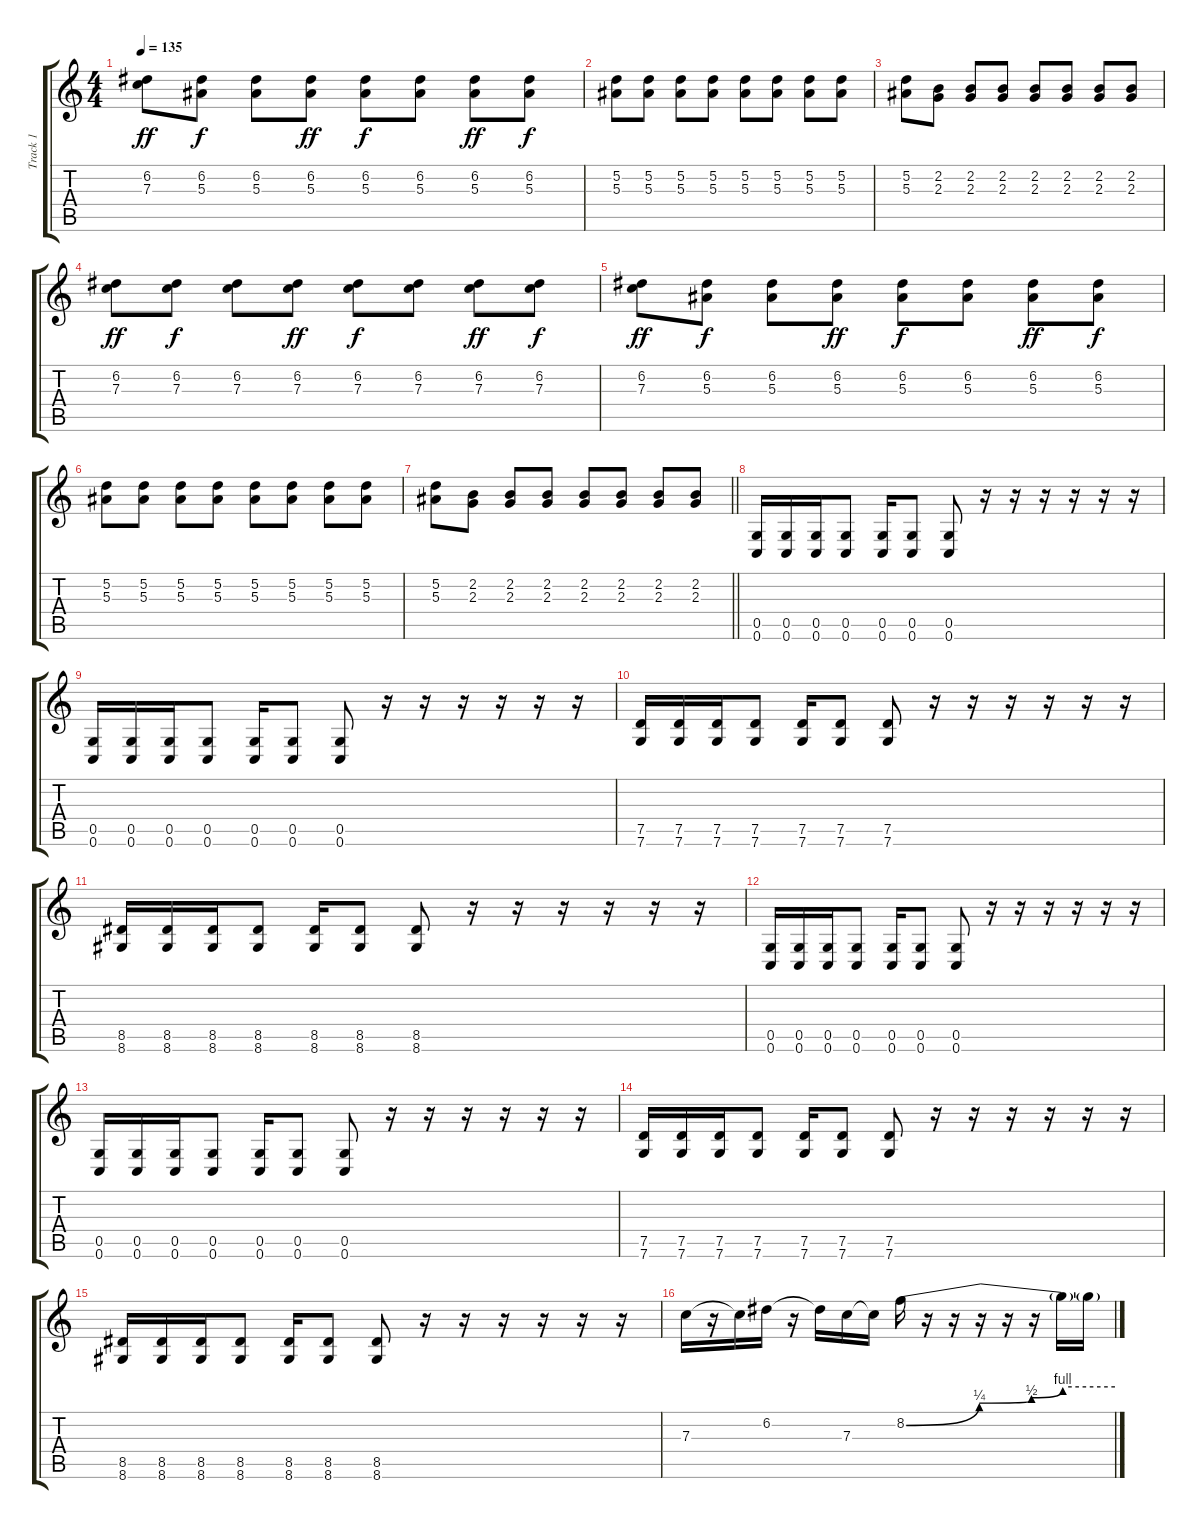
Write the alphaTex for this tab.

\track ("Track 1" "Track 1") {instrument distortionguitar}
\staff {score tabs}
\tuning (D4 A3 F3 C3 G2 C2) {hide}
\ts (4 4)
\tempo 135
\clef g2
\ks c
(6.2 7.3).8{dy ff} (6.2 5.3).8{dy f} (6.2 5.3).8 (6.2 5.3).8{dy ff} (6.2 5.3).8{dy f} (6.2 5.3).8 (6.2 5.3).8{dy ff} (6.2 5.3).8{dy f} |
(5.2 5.3).8 (5.2 5.3).8 (5.2 5.3).8 (5.2 5.3).8 (5.2 5.3).8 (5.2 5.3).8 (5.2 5.3).8 (5.2 5.3).8 |
(5.2 5.3).8 (2.2 2.3).8 (2.2 2.3).8 (2.2 2.3).8 (2.2 2.3).8 (2.2 2.3).8 (2.2 2.3).8 (2.2 2.3).8 |
(6.2 7.3).8{dy ff} (6.2 7.3).8{dy f} (6.2 7.3).8 (6.2 7.3).8{dy ff} (6.2 7.3).8{dy f} (6.2 7.3).8 (6.2 7.3).8{dy ff} (6.2 7.3).8{dy f} |
(6.2 7.3).8{dy ff} (6.2 5.3).8{dy f} (6.2 5.3).8 (6.2 5.3).8{dy ff} (6.2 5.3).8{dy f} (6.2 5.3).8 (6.2 5.3).8{dy ff} (6.2 5.3).8{dy f} |
(5.2 5.3).8 (5.2 5.3).8 (5.2 5.3).8 (5.2 5.3).8 (5.2 5.3).8 (5.2 5.3).8 (5.2 5.3).8 (5.2 5.3).8 |
\barLineRight lightlight
(5.2 5.3).8 (2.2 2.3).8 (2.2 2.3).8 (2.2 2.3).8 (2.2 2.3).8 (2.2 2.3).8 (2.2 2.3).8 (2.2 2.3).8 |
\section ("" "")
(0.5 0.6).16{instrument distortionguitar} (0.5 0.6).16 (0.5 0.6).16 (0.5 0.6).8 (0.5 0.6).16 (0.5 0.6).8 (0.5 0.6).8 r.16 r.16 r.16 r.16 r.16 r.16 |
(0.5 0.6).16 (0.5 0.6).16 (0.5 0.6).16 (0.5 0.6).8 (0.5 0.6).16 (0.5 0.6).8 (0.5 0.6).8 r.16 r.16 r.16 r.16 r.16 r.16 |
(7.5 7.6).16 (7.5 7.6).16 (7.5 7.6).16 (7.5 7.6).8 (7.5 7.6).16 (7.5 7.6).8 (7.5 7.6).8 r.16 r.16 r.16 r.16 r.16 r.16 |
(8.5 8.6).16 (8.5 8.6).16 (8.5 8.6).16 (8.5 8.6).8 (8.5 8.6).16 (8.5 8.6).8 (8.5 8.6).8 r.16 r.16 r.16 r.16 r.16 r.16 |
(0.5 0.6).16{instrument distortionguitar} (0.5 0.6).16 (0.5 0.6).16 (0.5 0.6).8 (0.5 0.6).16 (0.5 0.6).8 (0.5 0.6).8 r.16 r.16 r.16 r.16 r.16 r.16 |
(0.5 0.6).16 (0.5 0.6).16 (0.5 0.6).16 (0.5 0.6).8 (0.5 0.6).16 (0.5 0.6).8 (0.5 0.6).8 r.16 r.16 r.16 r.16 r.16 r.16 |
(7.5 7.6).16 (7.5 7.6).16 (7.5 7.6).16 (7.5 7.6).8 (7.5 7.6).16 (7.5 7.6).8 (7.5 7.6).8 r.16 r.16 r.16 r.16 r.16 r.16 |
(8.5 8.6).16 (8.5 8.6).16 (8.5 8.6).16 (8.5 8.6).8 (8.5 8.6).16 (8.5 8.6).8 (8.5 8.6).8 r.16 r.16 r.16 r.16 r.16 r.16 |
7.3.16 r.16 7.3{t}.16 6.2.16 r.16 6.2{t}.16 7.3.16 7.3{t}.16 8.2{be (custom 0 0 21 1 36 2 45 4 60 4)}.16 r.16 r.16 r.16 r.16 r.16 8.2{t}.16 8.2{t}.16
